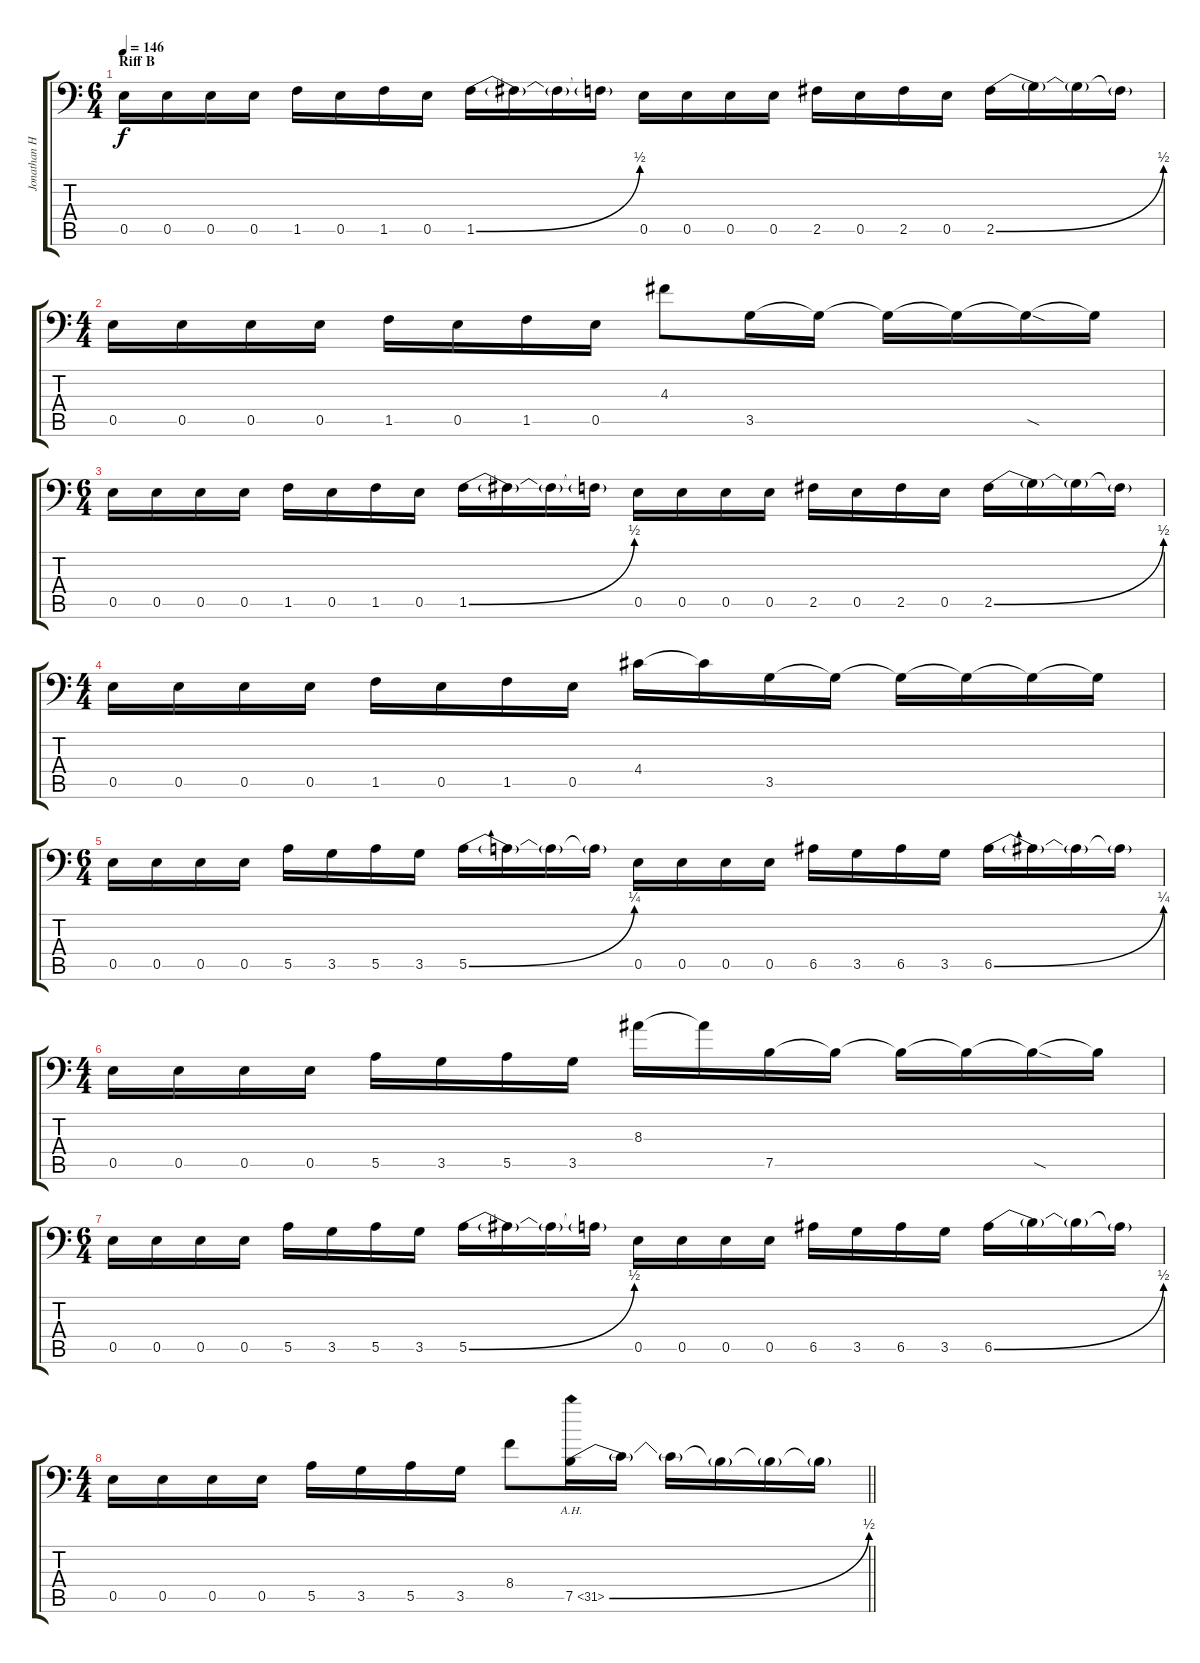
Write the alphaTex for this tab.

\track ("Jonathan Heuer" "Jonathan H") {instrument overdrivenguitar}
\staff {score tabs}
\tuning (B3 Gb3 D3 A2 E2 A1) {hide}
\ts (6 4)
\section ("" "Riff B")
\tempo 146
\clef f4
\ks c
0.5.16{dy f} 0.5.16 0.5.16 0.5.16 1.5.16 0.5.16 1.5.16 0.5.16 1.5{be (bend 0 0 60 2)}.16 1.5{t}.16 1.5{t}.16 1.5{t}.16 0.5.16 0.5.16 0.5.16 0.5.16 2.5.16 0.5.16 2.5.16 0.5.16 2.5{be (bend 0 0 60 2)}.16 2.5{t}.16 2.5{t}.16 2.5{t}.16 |
\ts (4 4)
0.5.16 0.5.16 0.5.16 0.5.16 1.5.16 0.5.16 1.5.16 0.5.16 4.3.8 3.5.16 3.5{t}.16 3.5{t}.16 3.5{t}.16 3.5{sod t}.16 3.5{t}.16 |
\ts (6 4)
0.5.16 0.5.16 0.5.16 0.5.16 1.5.16 0.5.16 1.5.16 0.5.16 1.5{be (bend 0 0 60 2)}.16 1.5{t}.16 1.5{t}.16 1.5{t}.16 0.5.16 0.5.16 0.5.16 0.5.16 2.5.16 0.5.16 2.5.16 0.5.16 2.5{be (bend 0 0 60 2)}.16 2.5{t}.16 2.5{t}.16 2.5{t}.16 |
\ts (4 4)
0.5.16 0.5.16 0.5.16 0.5.16 1.5.16 0.5.16 1.5.16 0.5.16 4.4.16 4.4{t}.16 3.5.16 3.5{t}.16 3.5{t}.16 3.5{t}.16 3.5{t}.16 3.5{t}.16 |
\ts (6 4)
0.5.16 0.5.16 0.5.16 0.5.16 5.5.16 3.5.16 5.5.16 3.5.16 5.5{be (bend 0 0 60 1)}.16 5.5{t}.16 5.5{t}.16 5.5{t}.16 0.5.16 0.5.16 0.5.16 0.5.16 6.5.16 3.5.16 6.5.16 3.5.16 6.5{be (bend 0 0 60 1)}.16 6.5{t}.16 6.5{t}.16 6.5{t}.16 |
\ts (4 4)
0.5.16 0.5.16 0.5.16 0.5.16 5.5.16 3.5.16 5.5.16 3.5.16 8.3.16 8.3{t}.16 7.5.16 7.5{t}.16 7.5{t}.16 7.5{t}.16 7.5{sod t}.16 7.5{t}.16 |
\ts (6 4)
0.5.16 0.5.16 0.5.16 0.5.16 5.5.16 3.5.16 5.5.16 3.5.16 5.5{be (bend 0 0 60 2)}.16 5.5{t}.16 5.5{t}.16 5.5{t}.16 0.5.16 0.5.16 0.5.16 0.5.16 6.5.16 3.5.16 6.5.16 3.5.16 6.5{be (bend 0 0 60 2)}.16 6.5{t}.16 6.5{t}.16 6.5{t}.16 |
\ts (4 4)
\barLineRight lightlight
0.5.16 0.5.16 0.5.16 0.5.16 5.5.16 3.5.16 5.5.16 3.5.16 8.4.8 7.5{be (bend 0 0 60 2) ah 24}.16 7.5{t}.16 7.5{t}.16 7.5{t}.16 7.5{t}.16 7.5{t}.16
